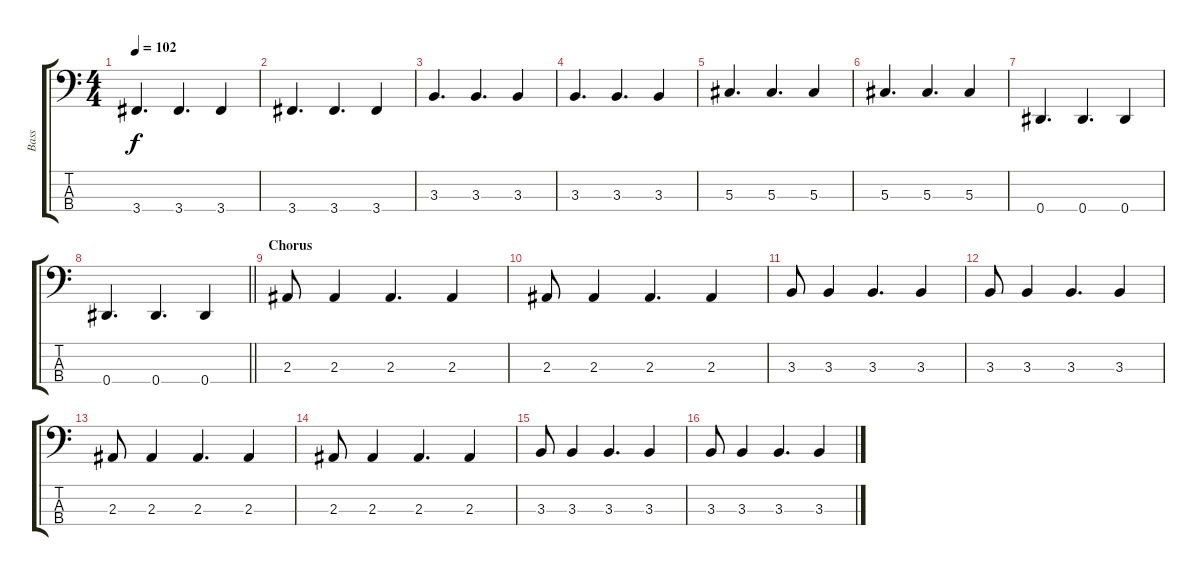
\track ("Bass" "Bass") {instrument electricbassfinger}
\staff {score tabs}
\tuning (Gb2 Db2 Ab1 Eb1) {hide}
\ts (4 4)
\tempo 102
\clef f4
\ks c
3.4.4{d dy f} 3.4.4{d} 3.4.4 |
3.4.4{d} 3.4.4{d} 3.4.4 |
3.3.4{d} 3.3.4{d} 3.3.4 |
3.3.4{d} 3.3.4{d} 3.3.4 |
5.3.4{d} 5.3.4{d} 5.3.4 |
5.3.4{d} 5.3.4{d} 5.3.4 |
0.4.4{d} 0.4.4{d} 0.4.4 |
\barLineRight lightlight
0.4.4{d} 0.4.4{d} 0.4.4 |
\section ("" "Chorus")
2.3.8 2.3.4 2.3.4{d} 2.3.4 |
2.3.8 2.3.4 2.3.4{d} 2.3.4 |
3.3.8 3.3.4 3.3.4{d} 3.3.4 |
3.3.8 3.3.4 3.3.4{d} 3.3.4 |
2.3.8 2.3.4 2.3.4{d} 2.3.4 |
2.3.8 2.3.4 2.3.4{d} 2.3.4 |
3.3.8 3.3.4 3.3.4{d} 3.3.4 |
3.3.8 3.3.4 3.3.4{d} 3.3.4
